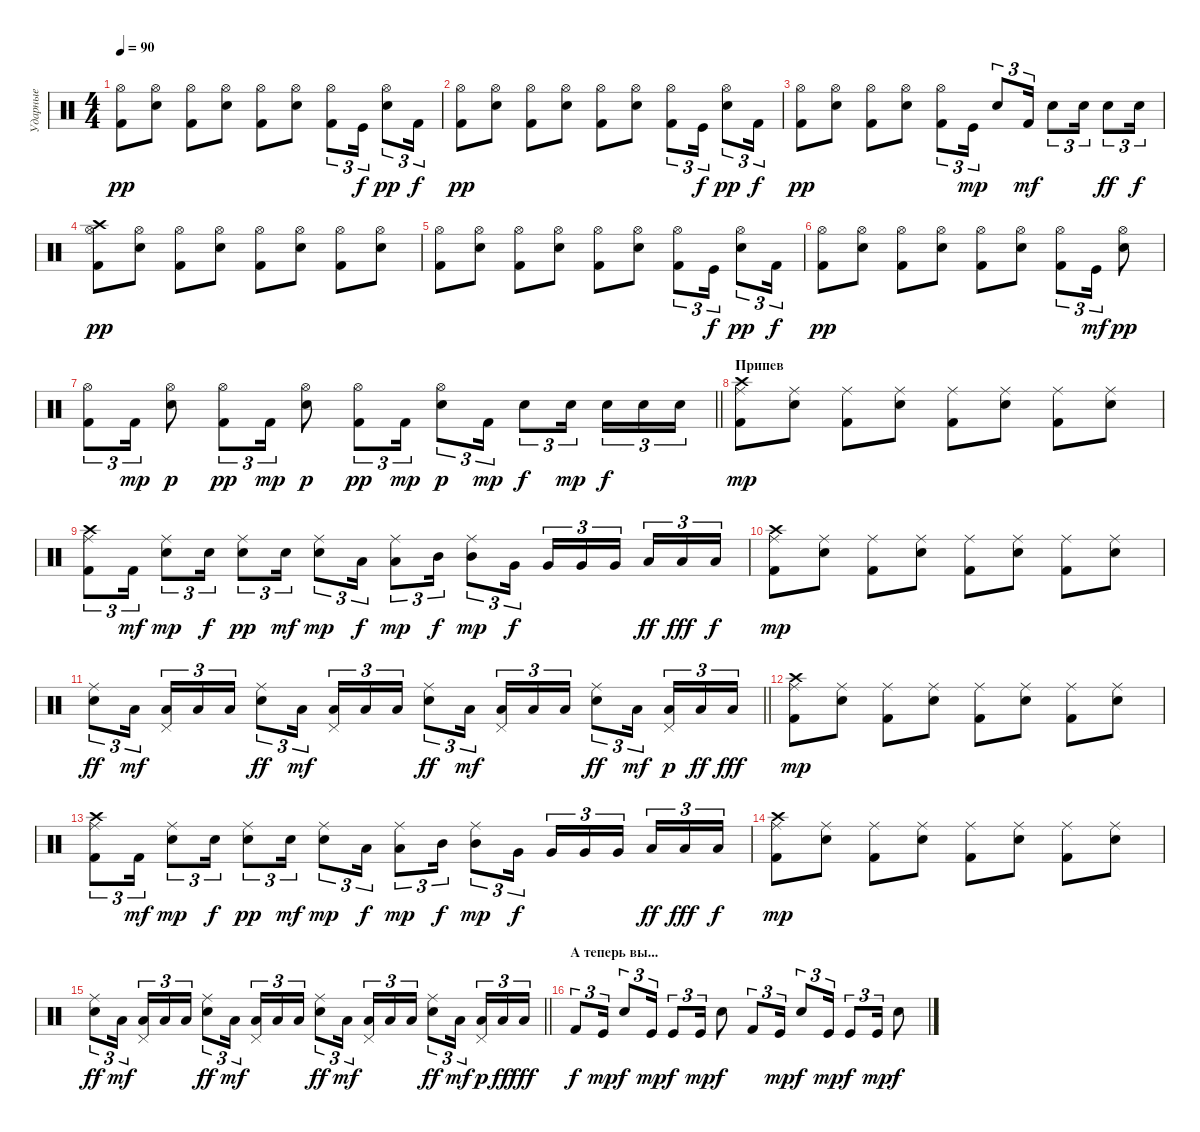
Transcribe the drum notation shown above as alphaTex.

\track ("Ударные" "Ударные") {instrument percussion}
\staff {score}
\articulation defaults
\ts (4 4)
\tempo 90
\clef neutral
\ks c
("Hi-Hat (open)" "Kick (hit) 2").8{dy pp} ("Hi-Hat (open)" "Snare (hit) 2").8 ("Hi-Hat (open)" "Kick (hit) 2").8 ("Hi-Hat (open)" "Snare (hit) 2").8 ("Hi-Hat (open)" "Kick (hit) 2").8 ("Hi-Hat (open)" "Snare (hit) 2").8 ("Hi-Hat (open)" "Kick (hit) 2").8{tu (3 2)} "Kick (hit)".16{tu (3 2) dy f} ("Hi-Hat (open)" "Snare (hit) 2").8{tu (3 2) dy pp} "Kick (hit) 2".16{tu (3 2) dy f} |
("Hi-Hat (open)" "Kick (hit) 2").8{dy pp} ("Hi-Hat (open)" "Snare (hit) 2").8 ("Hi-Hat (open)" "Kick (hit) 2").8 ("Hi-Hat (open)" "Snare (hit) 2").8 ("Hi-Hat (open)" "Kick (hit) 2").8 ("Hi-Hat (open)" "Snare (hit) 2").8 ("Hi-Hat (open)" "Kick (hit) 2").8{tu (3 2)} "Kick (hit)".16{tu (3 2) dy f} ("Hi-Hat (open)" "Snare (hit) 2").8{tu (3 2) dy pp} "Kick (hit) 2".16{tu (3 2) dy f} |
("Hi-Hat (open)" "Kick (hit) 2").8{dy pp} ("Hi-Hat (open)" "Snare (hit) 2").8 ("Hi-Hat (open)" "Kick (hit) 2").8 ("Hi-Hat (open)" "Snare (hit) 2").8 ("Hi-Hat (open)" "Kick (hit) 2").8{tu (3 2)} "Kick (hit)".16{tu (3 2) dy mp} "Snare (hit) 2".8{tu (3 2)} "Kick (hit) 2".16{tu (3 2) dy mf} "Electric Snare (hit)".8{tu (3 2)} "Snare (hit) 2".16{tu (3 2)} "Electric Snare (hit)".8{tu (3 2) dy ff} "Snare (hit) 2".16{tu (3 2) dy f} |
("Crash high (hit)" "Hi-Hat (open)" "Kick (hit) 2").8{dy pp} ("Hi-Hat (open)" "Snare (hit) 2").8 ("Hi-Hat (open)" "Kick (hit) 2").8 ("Hi-Hat (open)" "Snare (hit) 2").8 ("Hi-Hat (open)" "Kick (hit) 2").8 ("Hi-Hat (open)" "Snare (hit) 2").8 ("Hi-Hat (open)" "Kick (hit) 2").8 ("Hi-Hat (open)" "Snare (hit) 2").8 |
("Hi-Hat (open)" "Kick (hit) 2").8 ("Hi-Hat (open)" "Snare (hit) 2").8 ("Hi-Hat (open)" "Kick (hit) 2").8 ("Hi-Hat (open)" "Snare (hit) 2").8 ("Hi-Hat (open)" "Kick (hit) 2").8 ("Hi-Hat (open)" "Snare (hit) 2").8 ("Hi-Hat (open)" "Kick (hit) 2").8{tu (3 2)} "Kick (hit)".16{tu (3 2) dy f} ("Hi-Hat (open)" "Snare (hit) 2").8{tu (3 2) dy pp} "Kick (hit) 2".16{tu (3 2) dy f} |
("Hi-Hat (open)" "Kick (hit) 2").8{dy pp} ("Hi-Hat (open)" "Snare (hit) 2").8 ("Hi-Hat (open)" "Kick (hit) 2").8 ("Hi-Hat (open)" "Snare (hit) 2").8 ("Hi-Hat (open)" "Kick (hit) 2").8 ("Hi-Hat (open)" "Snare (hit) 2").8 ("Hi-Hat (open)" "Kick (hit) 2").8{tu (3 2)} "Kick (hit)".16{tu (3 2) dy mf} ("Hi-Hat (open)" "Snare (hit) 2").8{dy pp} |
\barLineRight lightlight
("Hi-Hat (open)" "Kick (hit) 2").8{tu (3 2)} "Kick (hit) 2".16{tu (3 2) dy mp} ("Hi-Hat (open)" "Snare (hit) 2").8{dy p} ("Hi-Hat (open)" "Kick (hit) 2").8{tu (3 2) dy pp} "Kick (hit) 2".16{tu (3 2) dy mp} ("Hi-Hat (open)" "Snare (hit) 2").8{dy p} ("Hi-Hat (open)" "Kick (hit) 2").8{tu (3 2) dy pp} "Kick (hit) 2".16{tu (3 2) dy mp} ("Hi-Hat (open)" "Snare (hit) 2").8{tu (3 2) dy p} "Kick (hit) 2".16{tu (3 2) dy mp} "Snare (hit) 2".8{tu (3 2) dy f} "Snare (hit) 2".16{tu (3 2) dy mp beam splitsecondary} "Snare (hit) 2".16{tu (3 2) dy f} "Snare (hit) 2".16{tu (3 2)} "Snare (hit) 2".16{tu (3 2)} |
\section ("" "Припев")
("Crash high (hit)" "Ride (middle)" "Kick (hit) 2").8{dy mp} ("Ride (middle)" "Snare (hit) 2").8 ("Ride (middle)" "Kick (hit) 2").8 ("Ride (middle)" "Snare (hit) 2").8 ("Ride (middle)" "Kick (hit) 2").8 ("Ride (middle)" "Snare (hit) 2").8 ("Ride (middle)" "Kick (hit) 2").8 ("Ride (middle)" "Snare (hit) 2").8 |
("Crash high (hit)" "Ride (middle)" "Kick (hit) 2").8{tu (3 2)} "Kick (hit) 2".16{tu (3 2) dy mf} ("Ride (middle)" "Snare (hit) 2").8{tu (3 2) dy mp} "Snare (hit) 2".16{tu (3 2) dy f} ("Ride (middle)" "Snare (hit) 2").8{tu (3 2) dy pp} "Electric Snare (hit)".16{tu (3 2) dy mf} ("Ride (middle)" "Electric Snare (hit)").8{tu (3 2) dy mp} "Low Tom (hit)".16{tu (3 2) dy f} ("Ride (middle)" "Low Tom (hit)").8{tu (3 2) dy mp} "Mid Tom (hit)".16{tu (3 2) dy f} ("Ride (middle)" "Mid Tom (hit)").8{tu (3 2) dy mp} "Very Low Tom (hit)".16{tu (3 2) dy f} "Very Low Tom (hit)".16{tu (3 2)} "Very Low Tom (hit)".16{tu (3 2)} "Very Low Tom (hit)".16{tu (3 2) beam splitsecondary} "Low Tom (hit)".16{tu (3 2) dy ff} "Low Tom (hit)".16{tu (3 2) dy fff} "Low Tom (hit)".16{tu (3 2) dy f} |
("Crash high (hit)" "Ride (middle)" "Kick (hit) 2").8{dy mp} ("Ride (middle)" "Snare (hit) 2").8 ("Ride (middle)" "Kick (hit) 2").8 ("Ride (middle)" "Snare (hit) 2").8 ("Ride (middle)" "Kick (hit) 2").8 ("Ride (middle)" "Snare (hit) 2").8 ("Ride (middle)" "Kick (hit) 2").8 ("Ride (middle)" "Snare (hit) 2").8 |
\barLineRight lightlight
("Ride (middle)" "Snare (hit) 2").8{tu (3 2) dy ff} "Low Tom (hit)".16{tu (3 2) dy mf beam splitsecondary} ("Pedal Hi-Hat (hit)" "Low Tom (hit)").16{tu (3 2)} "Low Tom (hit)".16{tu (3 2)} "Low Tom (hit)".16{tu (3 2)} ("Ride (middle)" "Snare (hit) 2").8{tu (3 2) dy ff} "Low Tom (hit)".16{tu (3 2) dy mf beam splitsecondary} ("Pedal Hi-Hat (hit)" "Low Tom (hit)").16{tu (3 2)} "Low Tom (hit)".16{tu (3 2)} "Low Tom (hit)".16{tu (3 2)} ("Ride (middle)" "Snare (hit) 2").8{tu (3 2) dy ff} "Low Tom (hit)".16{tu (3 2) dy mf beam splitsecondary} ("Pedal Hi-Hat (hit)" "Low Tom (hit)").16{tu (3 2)} "Low Tom (hit)".16{tu (3 2)} "Low Tom (hit)".16{tu (3 2)} ("Ride (middle)" "Snare (hit) 2").8{tu (3 2) dy ff} "Low Tom (hit)".16{tu (3 2) dy mf beam splitsecondary} ("Pedal Hi-Hat (hit)" "Low Tom (hit)").16{tu (3 2) dy p} "Low Tom (hit)".16{tu (3 2) dy ff} "Low Tom (hit)".16{tu (3 2) dy fff} |
("Crash high (hit)" "Ride (middle)" "Kick (hit) 2").8{dy mp} ("Ride (middle)" "Snare (hit) 2").8 ("Ride (middle)" "Kick (hit) 2").8 ("Ride (middle)" "Snare (hit) 2").8 ("Ride (middle)" "Kick (hit) 2").8 ("Ride (middle)" "Snare (hit) 2").8 ("Ride (middle)" "Kick (hit) 2").8 ("Ride (middle)" "Snare (hit) 2").8 |
("Crash high (hit)" "Ride (middle)" "Kick (hit) 2").8{tu (3 2)} "Kick (hit) 2".16{tu (3 2) dy mf} ("Ride (middle)" "Snare (hit) 2").8{tu (3 2) dy mp} "Snare (hit) 2".16{tu (3 2) dy f} ("Ride (middle)" "Snare (hit) 2").8{tu (3 2) dy pp} "Electric Snare (hit)".16{tu (3 2) dy mf} ("Ride (middle)" "Electric Snare (hit)").8{tu (3 2) dy mp} "Low Tom (hit)".16{tu (3 2) dy f} ("Ride (middle)" "Low Tom (hit)").8{tu (3 2) dy mp} "Mid Tom (hit)".16{tu (3 2) dy f} ("Ride (middle)" "Mid Tom (hit)").8{tu (3 2) dy mp} "Very Low Tom (hit)".16{tu (3 2) dy f} "Very Low Tom (hit)".16{tu (3 2)} "Very Low Tom (hit)".16{tu (3 2)} "Very Low Tom (hit)".16{tu (3 2) beam splitsecondary} "Low Tom (hit)".16{tu (3 2) dy ff} "Low Tom (hit)".16{tu (3 2) dy fff} "Low Tom (hit)".16{tu (3 2) dy f} |
("Crash high (hit)" "Ride (middle)" "Kick (hit) 2").8{dy mp} ("Ride (middle)" "Snare (hit) 2").8 ("Ride (middle)" "Kick (hit) 2").8 ("Ride (middle)" "Snare (hit) 2").8 ("Ride (middle)" "Kick (hit) 2").8 ("Ride (middle)" "Snare (hit) 2").8 ("Ride (middle)" "Kick (hit) 2").8 ("Ride (middle)" "Snare (hit) 2").8 |
\barLineRight lightlight
("Ride (middle)" "Snare (hit) 2").8{tu (3 2) dy ff} "Low Tom (hit)".16{tu (3 2) dy mf beam splitsecondary} ("Pedal Hi-Hat (hit)" "Low Tom (hit)").16{tu (3 2)} "Low Tom (hit)".16{tu (3 2)} "Low Tom (hit)".16{tu (3 2)} ("Ride (middle)" "Snare (hit) 2").8{tu (3 2) dy ff} "Low Tom (hit)".16{tu (3 2) dy mf beam splitsecondary} ("Pedal Hi-Hat (hit)" "Low Tom (hit)").16{tu (3 2)} "Low Tom (hit)".16{tu (3 2)} "Low Tom (hit)".16{tu (3 2)} ("Ride (middle)" "Snare (hit) 2").8{tu (3 2) dy ff} "Low Tom (hit)".16{tu (3 2) dy mf beam splitsecondary} ("Pedal Hi-Hat (hit)" "Low Tom (hit)").16{tu (3 2)} "Low Tom (hit)".16{tu (3 2)} "Low Tom (hit)".16{tu (3 2)} ("Ride (middle)" "Snare (hit) 2").8{tu (3 2) dy ff} "Low Tom (hit)".16{tu (3 2) dy mf beam splitsecondary} ("Pedal Hi-Hat (hit)" "Low Tom (hit)").16{tu (3 2) dy p} "Low Tom (hit)".16{tu (3 2) dy ff} "Low Tom (hit)".16{tu (3 2) dy fff} |
\section ("" "А теперь вы...")
"Kick (hit) 2".8{tu (3 2) dy f} "Kick (hit)".16{tu (3 2) dy mp} "Snare (hit) 2".8{tu (3 2) dy f} "Kick (hit)".16{tu (3 2) dy mp} "Kick (hit)".8{tu (3 2) dy f} "Kick (hit)".16{tu (3 2) dy mp} "Snare (hit) 2".8{dy f} "Kick (hit) 2".8{tu (3 2)} "Kick (hit)".16{tu (3 2) dy mp} "Snare (hit) 2".8{tu (3 2) dy f} "Kick (hit)".16{tu (3 2) dy mp} "Kick (hit)".8{tu (3 2) dy f} "Kick (hit)".16{tu (3 2) dy mp} "Snare (hit) 2".8{dy f}
